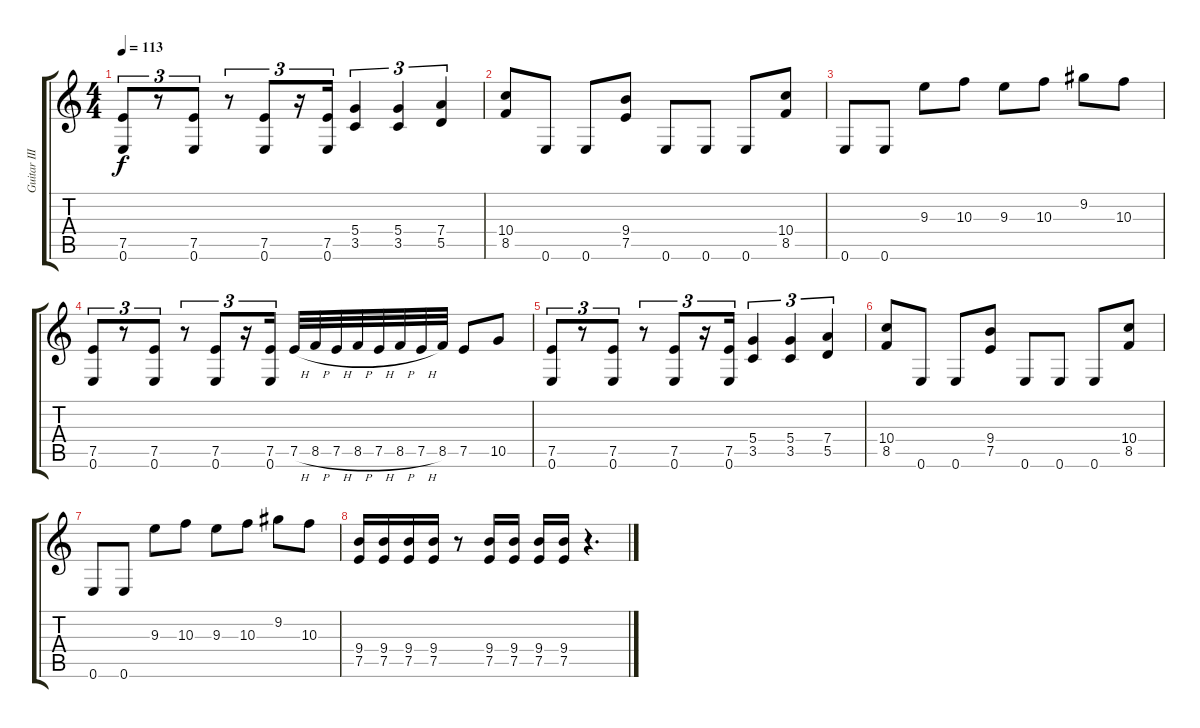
\track ("Guitar III (Lead)" "Guitar III") {instrument distortionguitar}
\staff {score tabs}
\tuning (E4 B3 G3 D3 A2 E2) {hide}
\ts (4 4)
\tempo 113
\clef g2
\ks c
(7.5 0.6).8{tu (3 2) dy f} r.8{tu (3 2)} (7.5 0.6).8{tu (3 2)} r.8{tu (3 2)} (7.5 0.6).8{tu (3 2)} r.16{tu (3 2)} (7.5 0.6).16{tu (3 2)} (5.4 3.5).4{tu (3 2)} (5.4 3.5).4{tu (3 2)} (7.4 5.5).4{tu (3 2)} |
(10.4 8.5).8 0.6.8 0.6.8 (9.4 7.5).8 0.6.8 0.6.8 0.6.8 (10.4 8.5).8 |
0.6.8 0.6.8 9.3.8 10.3.8 9.3.8 10.3.8 9.2.8 10.3.8 |
(7.5 0.6).8{tu (3 2)} r.8{tu (3 2)} (7.5 0.6).8{tu (3 2)} r.8{tu (3 2)} (7.5 0.6).8{tu (3 2)} r.16{tu (3 2)} (7.5 0.6).16{tu (3 2)} 7.5{h}.32 8.5{h}.32 7.5{h}.32 8.5{h}.32 7.5{h}.32 8.5{h}.32 7.5{h}.32 8.5.32 7.5.8 10.5.8 |
(7.5 0.6).8{tu (3 2)} r.8{tu (3 2)} (7.5 0.6).8{tu (3 2)} r.8{tu (3 2)} (7.5 0.6).8{tu (3 2)} r.16{tu (3 2)} (7.5 0.6).16{tu (3 2)} (5.4 3.5).4{tu (3 2)} (5.4 3.5).4{tu (3 2)} (7.4 5.5).4{tu (3 2)} |
(10.4 8.5).8 0.6.8 0.6.8 (9.4 7.5).8 0.6.8 0.6.8 0.6.8 (10.4 8.5).8 |
0.6.8 0.6.8 9.3.8 10.3.8 9.3.8 10.3.8 9.2.8 10.3.8 |
(9.4 7.5).16 (9.4 7.5).16 (9.4 7.5).16 (9.4 7.5).16 r.8 (9.4 7.5).16 (9.4 7.5).16 (9.4 7.5).16 (9.4 7.5).16 r.4{d}
